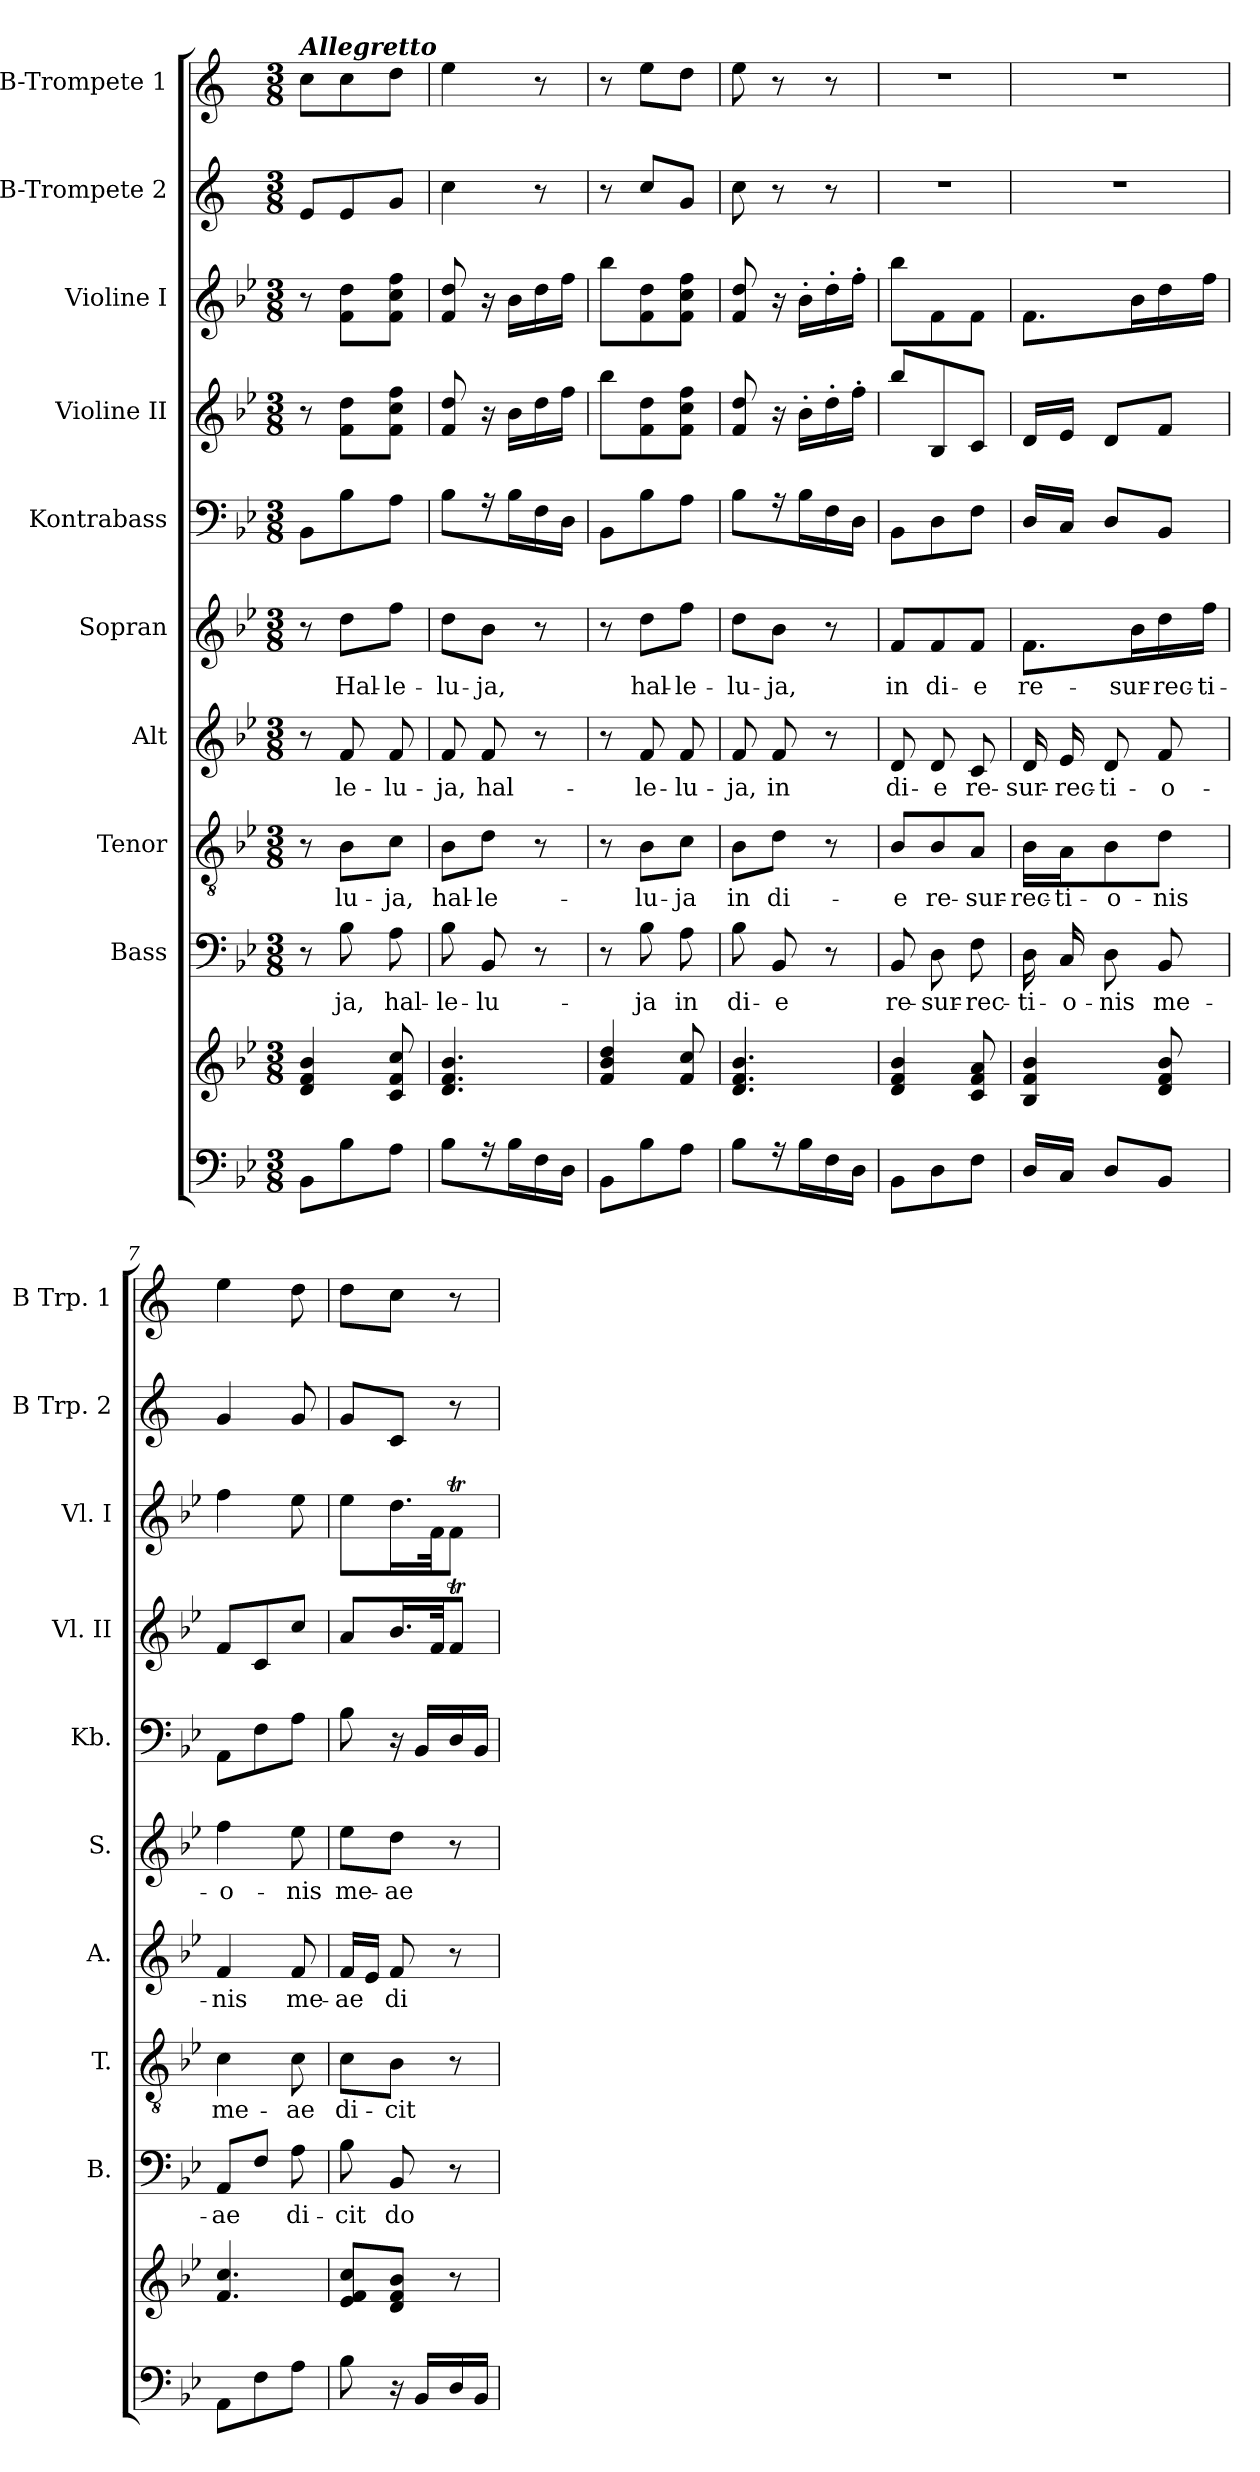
**kern	**kern	**kern	**text	**kern	**text	**kern	**text	**kern	**text	**kern	**kern	**kern	**kern	**kern
*part10	*part10	*part9	*part9	*part8	*part8	*part7	*part7	*part6	*part6	*part5	*part4	*part3	*part2	*part1
*staff11	*staff10	*staff9	*staff9	*staff8	*staff8	*staff7	*staff7	*staff6	*staff6	*staff5	*staff4	*staff3	*staff2	*staff1
*	*	*I"Bass	*	*I"Tenor	*	*I"Alt	*	*I"Sopran	*	*I"Kontrabass	*I"Violine II	*I"Violine I	*I"B-Trompete 2	*I"B-Trompete 1
*	*	*I'B.	*	*I'T.	*	*I'A.	*	*I'S.	*	*I'Kb.	*I'Vl. II	*I'Vl. I	*I'B Trp. 2	*I'B Trp. 1
*clefF4	*clefG2	*clefF4	*	*clefGv2	*	*clefG2	*	*clefG2	*	*clefF4	*clefG2	*clefG2	*clefG2	*clefG2
*	*	*	*	*	*	*	*	*	*	*ITrd7c12	*	*	*ITrd1c2	*ITrd1c2
*k[b-e-]	*k[b-e-]	*k[b-e-]	*	*k[b-e-]	*	*k[b-e-]	*	*k[b-e-]	*	*k[b-e-]	*k[b-e-]	*k[b-e-]	*k[b-e-]	*k[b-e-]
*B-:	*B-:	*B-:	*	*B-:	*	*B-:	*	*B-:	*	*B-:	*B-:	*B-:	*B-:	*B-:
*M3/8	*M3/8	*M3/8	*	*M3/8	*	*M3/8	*	*M3/8	*	*M3/8	*M3/8	*M3/8	*M3/8	*M3/8
=1	=1	=1	=1	=1	=1	=1	=1	=1	=1	=1	=1	=1	=1	=1
!	!	!	!	!	!	!	!	!	!	!	!	!	!	!LO:TX:a:Bi:t=Allegretto
8BB-\L	4d/ 4f/ 4b-/	8r	.	8r	.	8r	.	8r	.	8BBB-\L	8r	8r	8d/L	8b-\L
!	!	!	!LO:LY:b	!	!LO:LY:b	!	!LO:LY:b	!	!LO:LY:b	!	!	!	!	!
8B-\	.	8B-\	ja,	8B-\L	lu-	8f/	le-	8dd\L	Hal-	8BB-\	8f\ 8dd\L	8f\ 8dd\L	8d/	8b-\
!	!	!	!LO:LY:b	!	!LO:LY:b	!	!LO:LY:b	!	!LO:LY:b	!	!	!	!	!
8A\J	8c/ 8f/ 8cc/	8A\	hal-	8c\J	-ja,	8f/	-lu-	8ff\J	-le-	8AA\J	8f\ 8cc\ 8ff\J	8f\ 8cc\ 8ff\J	8f/J	8cc\J
=2	=2	=2	=2	=2	=2	=2	=2	=2	=2	=2	=2	=2	=2	=2
!	!	!	!LO:LY:b	!	!LO:LY:b	!	!LO:LY:b	!	!LO:LY:b	!	!	!	!	!
8B-\L	4.d/ 4.f/ 4.b-/	8B-\	-le-	8B-\L	hal-	8f/	-ja,	8dd\L	-lu-	8BB-\L	8f/ 8dd/	8f/ 8dd/	4b-\	4dd\
!	!	!	!LO:LY:b	!	!LO:LY:b	!	!LO:LY:b	!	!LO:LY:b	!	!	!	!	!
16r	.	8BB-/	-lu-	8d\J	-le-	8f/	hal-	8b-\J	-ja,	16r	16r	16r	.	.
16B-\L	.	.	.	.	.	.	.	.	.	16BB-\L	16b-\LL	16b-\LL	.	.
16F\	.	8r	.	8r	.	8r	.	8r	.	16FF\	16dd\	16dd\	8r	8r
16D\JJ	.	.	.	.	.	.	.	.	.	16DD\JJ	16ff\JJ	16ff\JJ	.	.
=3	=3	=3	=3	=3	=3	=3	=3	=3	=3	=3	=3	=3	=3	=3
8BB-\L	4f/ 4b-/ 4dd/	8r	.	8r	.	8r	.	8r	.	8BBB-\L	8bb-\L	8bb-\L	8r	8r
!	!	!	!LO:LY:b	!	!LO:LY:b	!	!LO:LY:b	!	!LO:LY:b	!	!	!	!	!
8B-\	.	8B-\	-ja	8B-\L	-lu-	8f/	-le-	8dd\L	hal-	8BB-\	8f\ 8dd\	8f\ 8dd\	8b-/L	8dd\L
!	!	!	!LO:LY:b	!	!LO:LY:b	!	!LO:LY:b	!	!LO:LY:b	!	!	!	!	!
8A\J	8f/ 8cc/	8A\	in	8c\J	-ja	8f/	-lu-	8ff\J	-le-	8AA\J	8f\ 8cc\ 8ff\J	8f\ 8cc\ 8ff\J	8f/J	8cc\J
=4	=4	=4	=4	=4	=4	=4	=4	=4	=4	=4	=4	=4	=4	=4
!	!	!	!LO:LY:b	!	!LO:LY:b	!	!LO:LY:b	!	!LO:LY:b	!	!	!	!	!
8B-\L	4.d/ 4.f/ 4.b-/	8B-\	di-	8B-\L	in	8f/	-ja,	8dd\L	-lu-	8BB-\L	8f/ 8dd/	8f/ 8dd/	8b-\	8dd\
!	!	!	!LO:LY:b	!	!LO:LY:b	!	!LO:LY:b	!	!LO:LY:b	!	!	!	!	!
16r	.	8BB-/	-e	8d\J	di-	8f/	in	8b-\J	-ja,	16r	16r	16r	8r	8r
16B-\L	.	.	.	.	.	.	.	.	.	16BB-\L	16b-'>\LL	16b-'>\LL	.	.
16F\	.	8r	.	8r	.	8r	.	8r	.	16FF\	16dd'>\	16dd'>\	8r	8r
16D\JJ	.	.	.	.	.	.	.	.	.	16DD\JJ	16ff'>\JJ	16ff'>\JJ	.	.
=5	=5	=5	=5	=5	=5	=5	=5	=5	=5	=5	=5	=5	=5	=5
!	!	!	!LO:LY:b	!	!LO:LY:b	!	!LO:LY:b	!	!LO:LY:b	!	!	!	!	!
8BB-\L	4d/ 4f/ 4b-/	8BB-/	re-	8B-/L	-e	8d/	di-	8f/L	in	8BBB-\L	8bb-/L	8bb-\L	4.r	4.r
!	!	!	!LO:LY:b	!	!LO:LY:b	!	!LO:LY:b	!	!LO:LY:b	!	!	!	!	!
8D\	.	8D\	-sur-	8B-/	re-	8d/	-e	8f/	di-	8DD\	8B-/	8f\	.	.
!	!	!	!LO:LY:b	!	!LO:LY:b	!	!LO:LY:b	!	!LO:LY:b	!	!	!	!	!
8F\J	8c/ 8f/ 8a/	8F\	-rec-	8A/J	-sur-	8c/	re-	8f/J	-e	8FF\J	8c/J	8f\J	.	.
=6	=6	=6	=6	=6	=6	=6	=6	=6	=6	=6	=6	=6	=6	=6
!	!	!	!LO:LY:b	!	!LO:LY:b	!	!LO:LY:b	!	!LO:LY:b	!	!	!	!	!
16D/LL	4B-/ 4f/ 4b-/	16D\	-ti-	16B-\LL	-rec-	16d/	-sur-	8.f\L	re-	16DD/LL	16d/LL	8.f\L	4.r	4.r
!	!	!	!LO:LY:b	!	!LO:LY:b	!	!LO:LY:b	!	!	!	!	!	!	!
16C/JJ	.	16C/	-o-	16A\J	-ti-	16e-/	-rec-	.	.	16CC/JJ	16e-/JJ	.	.	.
!	!	!	!LO:LY:b	!	!LO:LY:b	!	!LO:LY:b	!	!	!	!	!	!	!
8D/L	.	8D\	-nis	8B-\	-o-	8d/	-ti-	.	.	8DD/L	8d/L	.	.	.
!	!	!	!	!	!	!	!	!	!LO:LY:b	!	!	!	!	!
.	.	.	.	.	.	.	.	16b-\L	-sur-	.	.	16b-\L	.	.
!	!	!	!LO:LY:b	!	!LO:LY:b	!	!LO:LY:b	!	!LO:LY:b	!	!	!	!	!
8BB-/J	8d/ 8f/ 8b-/	8BB-/	me-	8d\J	-nis	8f/	-o-	16dd\	-rec-	8BBB-/J	8f/J	16dd\	.	.
!	!	!	!	!	!	!	!	!	!LO:LY:b	!	!	!	!	!
.	.	.	.	.	.	.	.	16ff\JJ	-ti-	.	.	16ff\JJ	.	.
!!LO:PB:g=z
=7	=7	=7	=7	=7	=7	=7	=7	=7	=7	=7	=7	=7	=7	=7
!	!	!	!LO:LY:b	!	!LO:LY:b	!	!LO:LY:b	!	!LO:LY:b	!	!	!	!	!
8AA\L	4.f/ 4.cc/	8AA/L	-ae	4c\	me-	4f/	-nis	4ff\	-o-	8AAA\L	8f/L	4ff\	4f/	4dd\
8F\	.	8F/J	.	.	.	.	.	.	.	8FF\	8c/	.	.	.
!	!	!	!LO:LY:b	!	!LO:LY:b	!	!LO:LY:b	!	!LO:LY:b	!	!	!	!	!
8A\J	.	8A\	di-	8c\	-ae	8f/	me-	8ee-\	-nis	8AA\J	8cc/J	8ee-\	8f/	8cc\
=8	=8	=8	=8	=8	=8	=8	=8	=8	=8	=8	=8	=8	=8	=8
!	!	!	!LO:LY:b	!	!LO:LY:b	!	!LO:LY:b	!	!LO:LY:b	!	!	!	!	!
8B-\	8e-/ 8f/ 8cc/L	8B-\	-cit	8c\L	di-	16f/LL	-ae	8ee-\L	me-	8BB-\	8a/L	8ee-\L	8f/L	8cc\L
.	.	.	.	.	.	16e-/JJ	.	.	.	.	.	.	.	.
!	!	!	!LO:LY:b	!	!LO:LY:b	!	!LO:LY:b	!	!LO:LY:b	!	!	!	!	!
16r	8d/ 8f/ 8b-/J	8BB-/	do-	8B-\J	-cit	8f/	di-	8dd\J	-ae	16r	16.b-/L	16.dd\L	8B-/J	8b-\J
16BB-/LL	.	.	.	.	.	.	.	.	.	16BBB-/LL	.	.	.	.
.	.	.	.	.	.	.	.	.	.	.	32f/Jk	32f\Jk	.	.
16D/	8r	8r	.	8r	.	8r	.	8r	.	16DD/	8fT/J	8fT\J	8r	8r
16BB-/JJ	.	.	.	.	.	.	.	.	.	16BBB-/JJ	.	.	.	.
=	=	=	=	=	=	=	=	=	=	=	=	=	=	=
*-	*-	*-	*-	*-	*-	*-	*-	*-	*-	*-	*-	*-	*-	*-
